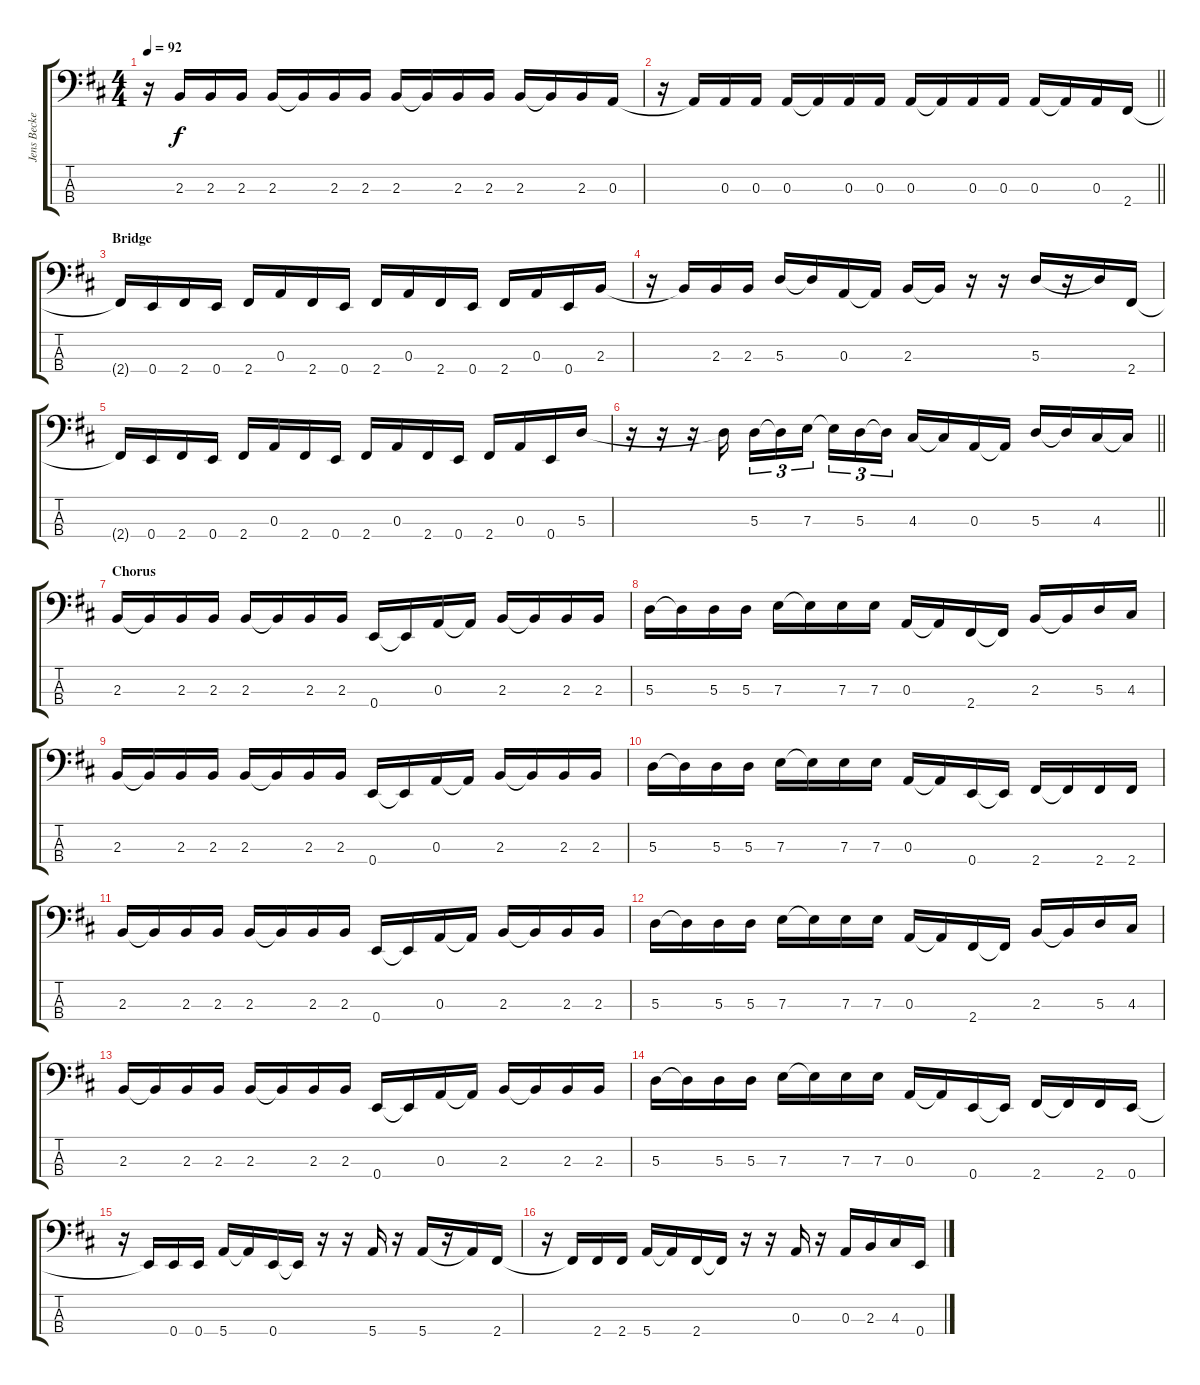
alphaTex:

\track ("Jens Becker" "Jens Becke") {instrument electricbassfinger}
\staff {score tabs}
\tuning (G2 D2 A1 E1) {hide}
\ts (4 4)
\tempo 92
\clef f4
\ks bminor
r.16{dy f} 2.3{t}.16 2.3.16 2.3.16 2.3.16 2.3{t}.16 2.3.16 2.3.16 2.3.16 2.3{t}.16 2.3.16 2.3.16 2.3.16 2.3{t}.16 2.3.16 0.3.16 |
\barLineRight lightlight
r.16 0.3{t}.16 0.3.16 0.3.16 0.3.16 0.3{t}.16 0.3.16 0.3.16 0.3.16 0.3{t}.16 0.3.16 0.3.16 0.3.16 0.3{t}.16 0.3.16 2.4.16 |
\section ("" "Bridge")
2.4{t}.16 0.4.16 2.4.16 0.4.16 2.4.16 0.3.16 2.4.16 0.4.16 2.4.16 0.3.16 2.4.16 0.4.16 2.4.16 0.3.16 0.4.16 2.3.16 |
r.16 2.3{t}.16 2.3.16 2.3.16 5.3.16 5.3{t}.16 0.3.16 0.3{t}.16 2.3.16 2.3{t}.16 r.16 r.16 5.3.16 r.16 5.3{t}.16 2.4.16 |
2.4{t}.16 0.4.16 2.4.16 0.4.16 2.4.16 0.3.16 2.4.16 0.4.16 2.4.16 0.3.16 2.4.16 0.4.16 2.4.16 0.3.16 0.4.16 5.3.16 |
\barLineRight lightlight
r.16 r.16 r.16 5.3{t}.16 5.3.16{tu (3 2)} 5.3{t}.16{tu (3 2)} 7.3.16{tu (3 2) beam splitsecondary} 7.3{t}.16{tu (3 2)} 5.3.16{tu (3 2)} 5.3{t}.16{tu (3 2)} 4.3.16 4.3{t}.16 0.3.16 0.3{t}.16 5.3.16 5.3{t}.16 4.3.16 4.3{t}.16 |
\section ("" "Chorus")
2.3.16 2.3{t}.16 2.3.16 2.3.16 2.3.16 2.3{t}.16 2.3.16 2.3.16 0.4.16 0.4{t}.16 0.3.16 0.3{t}.16 2.3.16 2.3{t}.16 2.3.16 2.3.16 |
5.3.16 5.3{t}.16 5.3.16 5.3.16 7.3.16 7.3{t}.16 7.3.16 7.3.16 0.3.16 0.3{t}.16 2.4.16 2.4{t}.16 2.3.16 2.3{t}.16 5.3.16 4.3.16 |
2.3.16 2.3{t}.16 2.3.16 2.3.16 2.3.16 2.3{t}.16 2.3.16 2.3.16 0.4.16 0.4{t}.16 0.3.16 0.3{t}.16 2.3.16 2.3{t}.16 2.3.16 2.3.16 |
5.3.16 5.3{t}.16 5.3.16 5.3.16 7.3.16 7.3{t}.16 7.3.16 7.3.16 0.3.16 0.3{t}.16 0.4.16 0.4{t}.16 2.4.16 2.4{t}.16 2.4.16 2.4.16 |
2.3.16 2.3{t}.16 2.3.16 2.3.16 2.3.16 2.3{t}.16 2.3.16 2.3.16 0.4.16 0.4{t}.16 0.3.16 0.3{t}.16 2.3.16 2.3{t}.16 2.3.16 2.3.16 |
5.3.16 5.3{t}.16 5.3.16 5.3.16 7.3.16 7.3{t}.16 7.3.16 7.3.16 0.3.16 0.3{t}.16 2.4.16 2.4{t}.16 2.3.16 2.3{t}.16 5.3.16 4.3.16 |
2.3.16 2.3{t}.16 2.3.16 2.3.16 2.3.16 2.3{t}.16 2.3.16 2.3.16 0.4.16 0.4{t}.16 0.3.16 0.3{t}.16 2.3.16 2.3{t}.16 2.3.16 2.3.16 |
5.3.16 5.3{t}.16 5.3.16 5.3.16 7.3.16 7.3{t}.16 7.3.16 7.3.16 0.3.16 0.3{t}.16 0.4.16 0.4{t}.16 2.4.16 2.4{t}.16 2.4.16 0.4.16 |
r.16 0.4{t}.16 0.4.16 0.4.16 5.4.16 5.4{t}.16 0.4.16 0.4{t}.16 r.16 r.16 5.4.16 r.16 5.4.16 r.16 5.4{t}.16 2.4.16 |
r.16 2.4{t}.16 2.4.16 2.4.16 5.4.16 5.4{t}.16 2.4.16 2.4{t}.16 r.16 r.16 0.3.16 r.16 0.3.16 2.3.16 4.3.16 0.4.16
